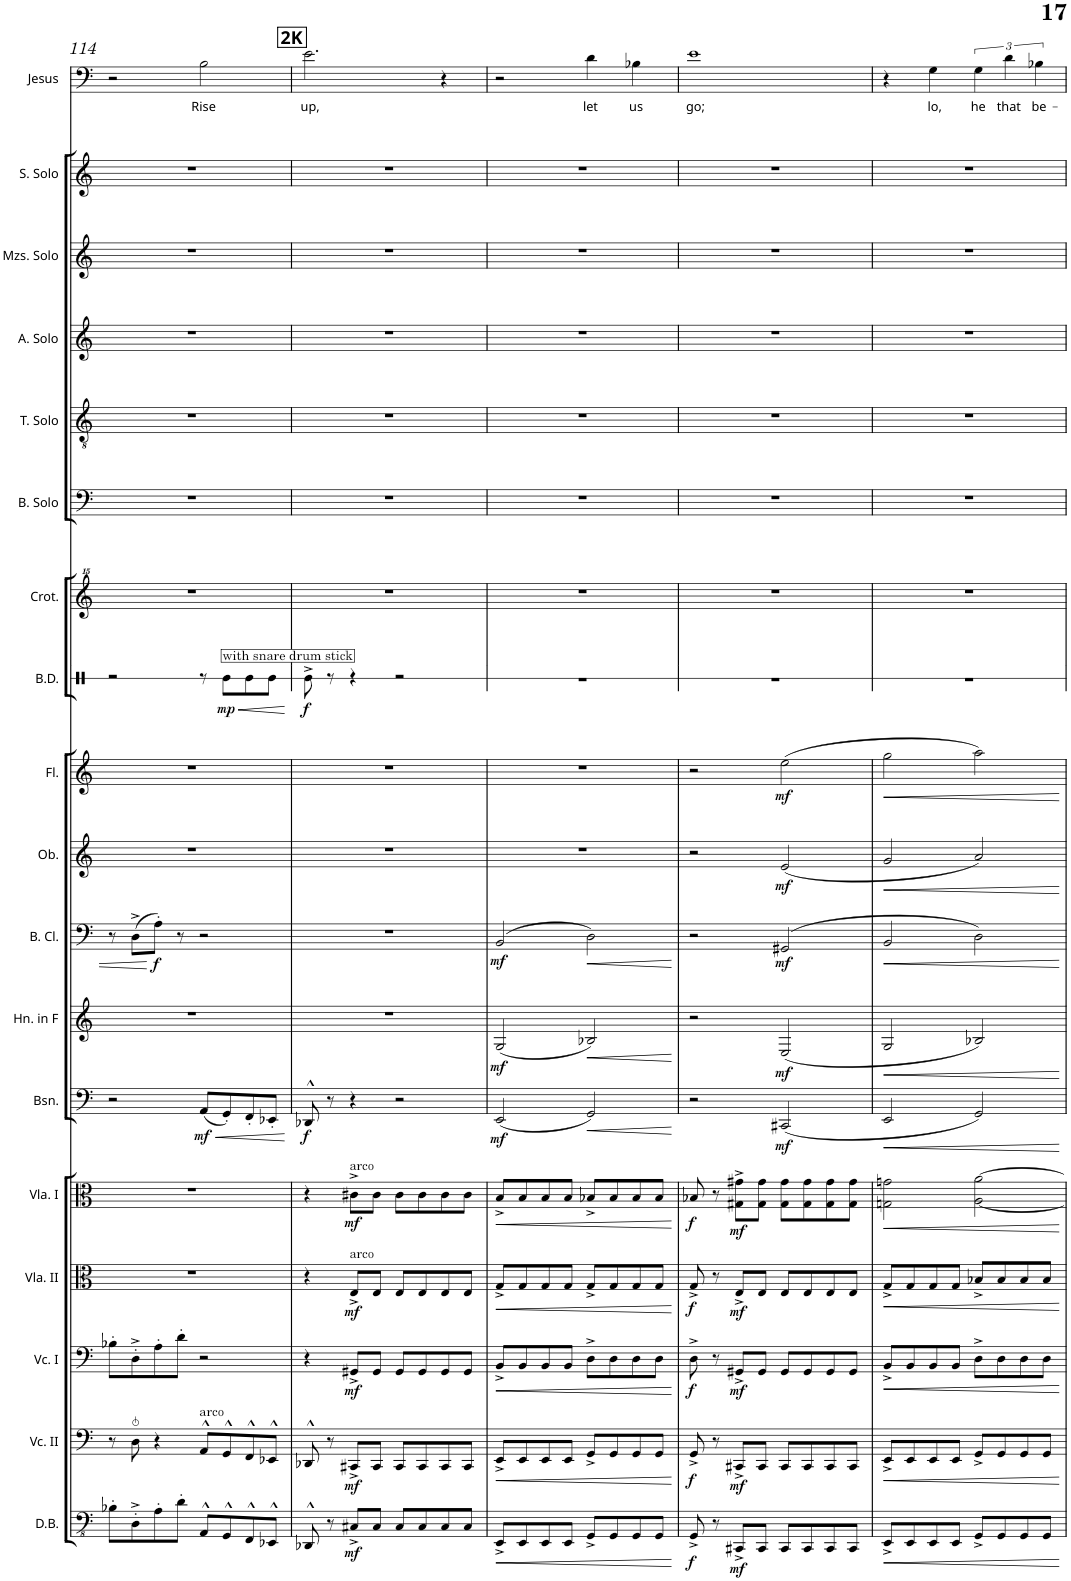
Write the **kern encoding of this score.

**kern	**dynam	**kern	**dynam	**kern	**dynam	**kern	**dynam	**kern	**dynam	**kern	**dynam	**kern	**dynam	**kern	**dynam	**kern	**dynam	**kern	**dynam	**kern	**dynam	**kern	**kern	**kern	**kern	**kern	**kern	**kern	**text
*part18	*part18	*part17	*part17	*part16	*part16	*part15	*part15	*part14	*part14	*part13	*part13	*part12	*part12	*part11	*part11	*part10	*part10	*part9	*part9	*part8	*part8	*part7	*part6	*part5	*part4	*part3	*part2	*part1	*part1
*staff18	*staff18	*staff17	*staff17	*staff16	*staff16	*staff15	*staff15	*staff14	*staff14	*staff13	*staff13	*staff12	*staff12	*staff11	*staff11	*staff10	*staff10	*staff9	*staff9	*staff8	*staff8	*staff7	*staff6	*staff5	*staff4	*staff3	*staff2	*staff1	*staff1
*I"Double Bass	*	*I"Violoncello II	*	*I"Violoncello I	*	*I"Viola II	*	*I"Viola I	*	*I"Bassoon	*	*I"Horn in F	*	*I"Clarinet in Bb	*	*I"Oboe	*	*I"Flute	*	*I"Bass Drum	*	*I"Crotales	*I"Bass Solo	*I"Tenor Solo	*I"Alto Solo	*I"Mezzo-soprano Solo	*I"Soprano Solo	*I"Jesus (Baritone Solo)	*
*I'D.B.	*	*I'Vc. II	*	*I'Vc. I	*	*I'Vla. II	*	*I'Vla. I	*	*I'Bsn.	*	*I'Hn. in F	*	*I'Cl. in Bb	*	*I'Ob.	*	*I'Fl.	*	*I'B.D.	*	*I'Crot.	*I'B. Solo	*I'T. Solo	*I'A. Solo	*I'Mzs. Solo	*I'S. Solo	*I'Jesus	*
!!LO:PB:g=z
*clefFv4	*	*clefF4	*	*clefF4	*	*clefC3	*	*clefC3	*	*clefF4	*	*clefG2	*	*clefF4	*	*clefG2	*	*clefG2	*	*clefX	*	*clefG^^2	*clefF4	*clefGv2	*clefG2	*clefG2	*clefG2	*clefF4	*
*Trd7c12	*	*	*	*	*	*	*	*	*	*	*	*Trd4c7	*	*Trd1c2	*	*	*	*	*	*	*	*	*	*	*	*	*	*	*
*k[]	*	*k[]	*	*k[]	*	*k[]	*	*k[]	*	*k[]	*	*k[]	*	*k[]	*	*k[]	*	*k[]	*	*k[]	*	*k[]	*k[]	*k[]	*k[]	*k[]	*k[]	*k[]	*
*M4/4	*	*M4/4	*	*M4/4	*	*M4/4	*	*M4/4	*	*M4/4	*	*M4/4	*	*M4/4	*	*M4/4	*	*M4/4	*	*M4/4	*	*M4/4	*M4/4	*M4/4	*M4/4	*M4/4	*M4/4	*M4/4	*
=114	=114	=114	=114	=114	=114	=114	=114	=114	=114	=114	=114	=114	=114	=114	=114	=114	=114	=114	=114	=114	=114	=114	=114	=114	=114	=114	=114	=114	=114
8BB-X'\L	.	8r	.	8B-X'\L	.	1r	.	1r	.	2r	.	1r	.	8r	.	1r	.	1r	.	2r	.	1r	1r	1r	1r	1r	1r	2r	.
8DD'^\	.	8D\	.	8D'^\	.	.	.	.	.	.	.	.	.	(8D^\L	.	.	.	.	.	.	.	.	.	.	.	.	.	.	.
!	!	!	!	!	!	!	!	!	!	!	!	!	!	!	!LO:DY:b	!	!	!	!	!	!	!	!	!	!	!	!	!	!
8AA'\	.	4r	.	8A'\	.	.	.	.	.	.	.	.	.	8A'\J)	f	.	.	.	.	.	.	.	.	.	.	.	.	.	.
8D'\J	.	.	.	8d'\J	.	.	.	.	.	.	.	.	.	8r	.	.	.	.	.	.	.	.	.	.	.	.	.	.	.
!	!	!LO:TX:a:t=arco	!	!	!	!	!	!	!	!	!	!	!	!	!	!	!	!	!	!	!	!	!	!	!	!	!	!	!
!	!	!	!	!	!	!	!	!	!	!	!LO:HP:b	!	!	!	!	!	!	!	!	!	!	!	!	!	!	!	!	!	!LO:LY:b
!	!	!	!	!	!	!	!	!	!	!	!LO:DY:n=1:b	!	!	!	!	!	!	!	!	!	!	!	!	!	!	!	!	!	!
8AAA^^/L	.	8AA^^/L	.	2r	.	.	.	.	.	(8AA/L	< mf	.	.	2r	.	.	.	.	.	8r	.	.	.	.	.	.	.	2B\	Rise
!	!	!	!	!	!	!	!	!	!	!	!	!	!	!	!	!	!	!	!	!LO:TX:a:t=with snare drum stick	!	!	!	!	!	!	!	!	!
!	!	!	!	!	!	!	!	!	!	!	!	!	!	!	!	!	!	!	!	!	!LO:HP:b	!	!	!	!	!	!	!	!
!	!	!	!	!	!	!	!	!	!	!	!	!	!	!	!	!	!	!	!	!	!LO:DY:n=1:b	!	!	!	!	!	!	!	!
8GGG^^/	.	8GG^^/	.	.	.	.	.	.	.	8GG'/)	.	.	.	.	.	.	.	.	.	8Re\L	< mp	.	.	.	.	.	.	.	.
8FFF^^/	.	8FF^^/	.	.	.	.	.	.	.	8FF'/	.	.	.	.	.	.	.	.	.	8Re\	.	.	.	.	.	.	.	.	.
8EEE-X^^/J	.	8EE-X^^/J	.	.	.	.	.	.	.	8EE-X'/J	.	.	.	.	.	.	.	.	.	8Re\J	.	.	.	.	.	.	.	.	.
.	.	.	.	.	.	.	.	.	.	.	[	.	.	.	.	.	.	.	.	.	[	.	.	.	.	.	.	.	.
!!LO:REH:place=s1:a:B:cj:fs=14:t=2K
=115	=115	=115	=115	=115	=115	=115	=115	=115	=115	=115	=115	=115	=115	=115	=115	=115	=115	=115	=115	=115	=115	=115	=115	=115	=115	=115	=115	=115	=115
!	!	!	!	!	!	!	!	!	!	!	!LO:DY:b	!	!	!	!	!	!	!	!	!	!LO:DY:b	!	!	!	!	!	!	!	!LO:LY:b
8DDD-X^^/	.	8DD-X^^/	.	4r	.	4r	.	4r	.	8DD-X^^/	f	1r	.	1r	.	1r	.	1r	.	8Re^\	f	1r	1r	1r	1r	1r	1r	2.e\	up,
8r	.	8r	.	.	.	.	.	.	.	8r	.	.	.	.	.	.	.	.	.	8r	.	.	.	.	.	.	.	.	.
!	!	!	!	!	!	!	!	!LO:TX:a:t=arco	!	!	!	!	!	!	!	!	!	!	!	!	!	!	!	!	!	!	!	!	!
!	!	!	!	!	!	!LO:TX:a:t=arco	!	!	!	!	!	!	!	!	!	!	!	!	!	!	!	!	!	!	!	!	!	!	!
!	!LO:DY:b	!	!LO:DY:b	!	!LO:DY:b	!	!LO:DY:b	!	!LO:DY:b	!	!	!	!	!	!	!	!	!	!	!	!	!	!	!	!	!	!	!	!
8CC#X^/L	mf	8CC#X^/L	mf	8GG#X^/L	mf	8E^/L	mf	8c#X^\L	mf	4r	.	.	.	.	.	.	.	.	.	4r	.	.	.	.	.	.	.	.	.
8CC#/J	.	8CC#/J	.	8GG#/J	.	8E/J	.	8c#\J	.	.	.	.	.	.	.	.	.	.	.	.	.	.	.	.	.	.	.	.	.
8CC#/L	.	8CC#/L	.	8GG#/L	.	8E/L	.	8c#\L	.	2r	.	.	.	.	.	.	.	.	.	2r	.	.	.	.	.	.	.	.	.
8CC#/	.	8CC#/	.	8GG#/	.	8E/	.	8c#\	.	.	.	.	.	.	.	.	.	.	.	.	.	.	.	.	.	.	.	.	.
8CC#/	.	8CC#/	.	8GG#/	.	8E/	.	8c#\	.	.	.	.	.	.	.	.	.	.	.	.	.	.	.	.	.	.	.	4r	.
8CC#/J	.	8CC#/J	.	8GG#/J	.	8E/J	.	8c#\J	.	.	.	.	.	.	.	.	.	.	.	.	.	.	.	.	.	.	.	.	.
=116	=116	=116	=116	=116	=116	=116	=116	=116	=116	=116	=116	=116	=116	=116	=116	=116	=116	=116	=116	=116	=116	=116	=116	=116	=116	=116	=116	=116	=116
!	!LO:HP:b	!	!LO:HP:b	!	!LO:HP:b	!	!LO:HP:b	!	!LO:HP:b	!	!LO:DY:b	!	!LO:DY:b	!	!LO:DY:b	!	!	!	!	!	!	!	!	!	!	!	!	!	!
8EEE^/L	<	8EE^/L	<	8BB^/L	<	8G^/L	<	8B^/L	<	(2EE/	mf	(2G/	mf	(2BB/	mf	1r	.	1r	.	1r	.	1r	1r	1r	1r	1r	1r	2r	.
8EEE/	.	8EE/	.	8BB/	.	8G/	.	8B/	.	.	.	.	.	.	.	.	.	.	.	.	.	.	.	.	.	.	.	.	.
8EEE/	.	8EE/	.	8BB/	.	8G/	.	8B/	.	.	.	.	.	.	.	.	.	.	.	.	.	.	.	.	.	.	.	.	.
8EEE/J	.	8EE/J	.	8BB/J	.	8G/J	.	8B/J	.	.	.	.	.	.	.	.	.	.	.	.	.	.	.	.	.	.	.	.	.
!	!	!	!	!	!	!	!	!	!	!	!LO:HP:b	!	!LO:HP:b	!	!LO:HP:b	!	!	!	!	!	!	!	!	!	!	!	!	!	!LO:LY:b
8GGG^/L	.	8GG^/L	.	8D^\L	.	8G^/L	.	8B-X^/L	.	2GG/)	<	2B-X/)	<	2D\)	<	.	.	.	.	.	.	.	.	.	.	.	.	4d\	let
8GGG/	.	8GG/	.	8D\	.	8G/	.	8B-/	.	.	.	.	.	.	.	.	.	.	.	.	.	.	.	.	.	.	.	.	.
!	!	!	!	!	!	!	!	!	!	!	!	!	!	!	!	!	!	!	!	!	!	!	!	!	!	!	!	!	!LO:LY:b
8GGG/	.	8GG/	.	8D\	.	8G/	.	8B-/	.	.	.	.	.	.	.	.	.	.	.	.	.	.	.	.	.	.	.	4B-X\	us
8GGG/J	.	8GG/J	.	8D\J	.	8G/J	.	8B-/J	.	.	.	.	.	.	.	.	.	.	.	.	.	.	.	.	.	.	.	.	.
.	[	.	[	.	[	.	[	.	[	.	[	.	[	.	[	.	.	.	.	.	.	.	.	.	.	.	.	.	.
=117	=117	=117	=117	=117	=117	=117	=117	=117	=117	=117	=117	=117	=117	=117	=117	=117	=117	=117	=117	=117	=117	=117	=117	=117	=117	=117	=117	=117	=117
!	!LO:DY:b	!	!LO:DY:b	!	!LO:DY:b	!	!LO:DY:b	!	!LO:DY:b	!	!	!	!	!	!	!	!	!	!	!	!	!	!	!	!	!	!	!	!LO:LY:b
8GGG^/	f	8GG^/	f	8D^\	f	8G^/	f	8B-X/	f	2r	.	2r	.	2r	.	2r	.	2r	.	1r	.	1r	1r	1r	1r	1r	1r	1e	go;
8r	.	8r	.	8r	.	8r	.	8r	.	.	.	.	.	.	.	.	.	.	.	.	.	.	.	.	.	.	.	.	.
!	!LO:DY:b	!	!LO:DY:b	!	!LO:DY:b	!	!LO:DY:b	!	!LO:DY:b	!	!	!	!	!	!	!	!	!	!	!	!	!	!	!	!	!	!	!	!
8CCC#X^/L	mf	8CC#X^/L	mf	8GG#X^/L	mf	8E^/L	mf	8G#X\^ 8g#X\^L	mf	.	.	.	.	.	.	.	.	.	.	.	.	.	.	.	.	.	.	.	.
8CCC#/J	.	8CC#/J	.	8GG#/J	.	8E/J	.	8G#\ 8g#\J	.	.	.	.	.	.	.	.	.	.	.	.	.	.	.	.	.	.	.	.	.
!	!	!	!	!	!	!	!	!	!	!	!LO:DY:b	!	!LO:DY:b	!	!LO:DY:b	!	!LO:DY:b	!	!LO:DY:b	!	!	!	!	!	!	!	!	!	!
8CCC#/L	.	8CC#/L	.	8GG#/L	.	8E/L	.	8G#\ 8g#\L	.	(2CC#X/	mf	(2E/	mf	(2GG#X/	mf	(2e/	mf	(2ee\	mf	.	.	.	.	.	.	.	.	.	.
8CCC#/	.	8CC#/	.	8GG#/	.	8E/	.	8G#\ 8g#\	.	.	.	.	.	.	.	.	.	.	.	.	.	.	.	.	.	.	.	.	.
8CCC#/	.	8CC#/	.	8GG#/	.	8E/	.	8G#\ 8g#\	.	.	.	.	.	.	.	.	.	.	.	.	.	.	.	.	.	.	.	.	.
8CCC#/J	.	8CC#/J	.	8GG#/J	.	8E/J	.	8G#\ 8g#\J	.	.	.	.	.	.	.	.	.	.	.	.	.	.	.	.	.	.	.	.	.
=118	=118	=118	=118	=118	=118	=118	=118	=118	=118	=118	=118	=118	=118	=118	=118	=118	=118	=118	=118	=118	=118	=118	=118	=118	=118	=118	=118	=118	=118
!	!LO:HP:b	!	!LO:HP:b	!	!LO:HP:b	!	!LO:HP:b	!	!LO:HP:b	!	!LO:HP:b	!	!LO:HP:b	!	!LO:HP:b	!	!LO:HP:b	!	!LO:HP:b	!	!	!	!	!	!	!	!	!	!
8EEE^/L	<	8EE^/L	<	8BB^/L	<	8G^/L	<	2Gn\ 2gn\	<	2EE/	<	2G/	<	2BB/	<	2g/	<	2gg\	<	1r	.	1r	1r	1r	1r	1r	1r	4r	.
8EEE/	.	8EE/	.	8BB/	.	8G/	.	.	.	.	.	.	.	.	.	.	.	.	.	.	.	.	.	.	.	.	.	.	.
!	!	!	!	!	!	!	!	!	!	!	!	!	!	!	!	!	!	!	!	!	!	!	!	!	!	!	!	!	!LO:LY:b
8EEE/	.	8EE/	.	8BB/	.	8G/	.	.	.	.	.	.	.	.	.	.	.	.	.	.	.	.	.	.	.	.	.	4G\	lo,
8EEE/J	.	8EE/J	.	8BB/J	.	8G/J	.	.	.	.	.	.	.	.	.	.	.	.	.	.	.	.	.	.	.	.	.	.	.
!	!	!	!	!	!	!	!	!	!	!	!	!	!	!	!	!	!	!	!	!	!	!	!	!	!	!	!	!	!LO:LY:b
8GGG^/L	.	8GG^/L	.	8D^\L	.	8B-X^/L	.	[2A\ [2a\	.	2GG/)	.	2B-X/)	.	2D\)	.	2a/)	.	2aa\)	.	.	.	.	.	.	.	.	.	6G\	he
8GGG/	.	8GG/	.	8D\	.	8B-/	.	.	.	.	.	.	.	.	.	.	.	.	.	.	.	.	.	.	.	.	.	.	.
!	!	!	!	!	!	!	!	!	!	!	!	!	!	!	!	!	!	!	!	!	!	!	!	!	!	!	!	!	!LO:LY:b
.	.	.	.	.	.	.	.	.	.	.	.	.	.	.	.	.	.	.	.	.	.	.	.	.	.	.	.	6d\	that
8GGG/	.	8GG/	.	8D\	.	8B-/	.	.	.	.	.	.	.	.	.	.	.	.	.	.	.	.	.	.	.	.	.	.	.
!	!	!	!	!	!	!	!	!	!	!	!	!	!	!	!	!	!	!	!	!	!	!	!	!	!	!	!	!	!LO:LY:b
.	.	.	.	.	.	.	.	.	.	.	.	.	.	.	.	.	.	.	.	.	.	.	.	.	.	.	.	6B-X\	be-
8GGG/J	.	8GG/J	.	8D\J	.	8B-/J	.	.	.	.	.	.	.	.	.	.	.	.	.	.	.	.	.	.	.	.	.	.	.
.	[	.	[	.	[	.	[	.	[	.	[	.	[	.	[	.	[	.	[	.	.	.	.	.	.	.	.	.	.
=	=	=	=	=	=	=	=	=	=	=	=	=	=	=	=	=	=	=	=	=	=	=	=	=	=	=	=	=	=
*-	*-	*-	*-	*-	*-	*-	*-	*-	*-	*-	*-	*-	*-	*-	*-	*-	*-	*-	*-	*-	*-	*-	*-	*-	*-	*-	*-	*-	*-
